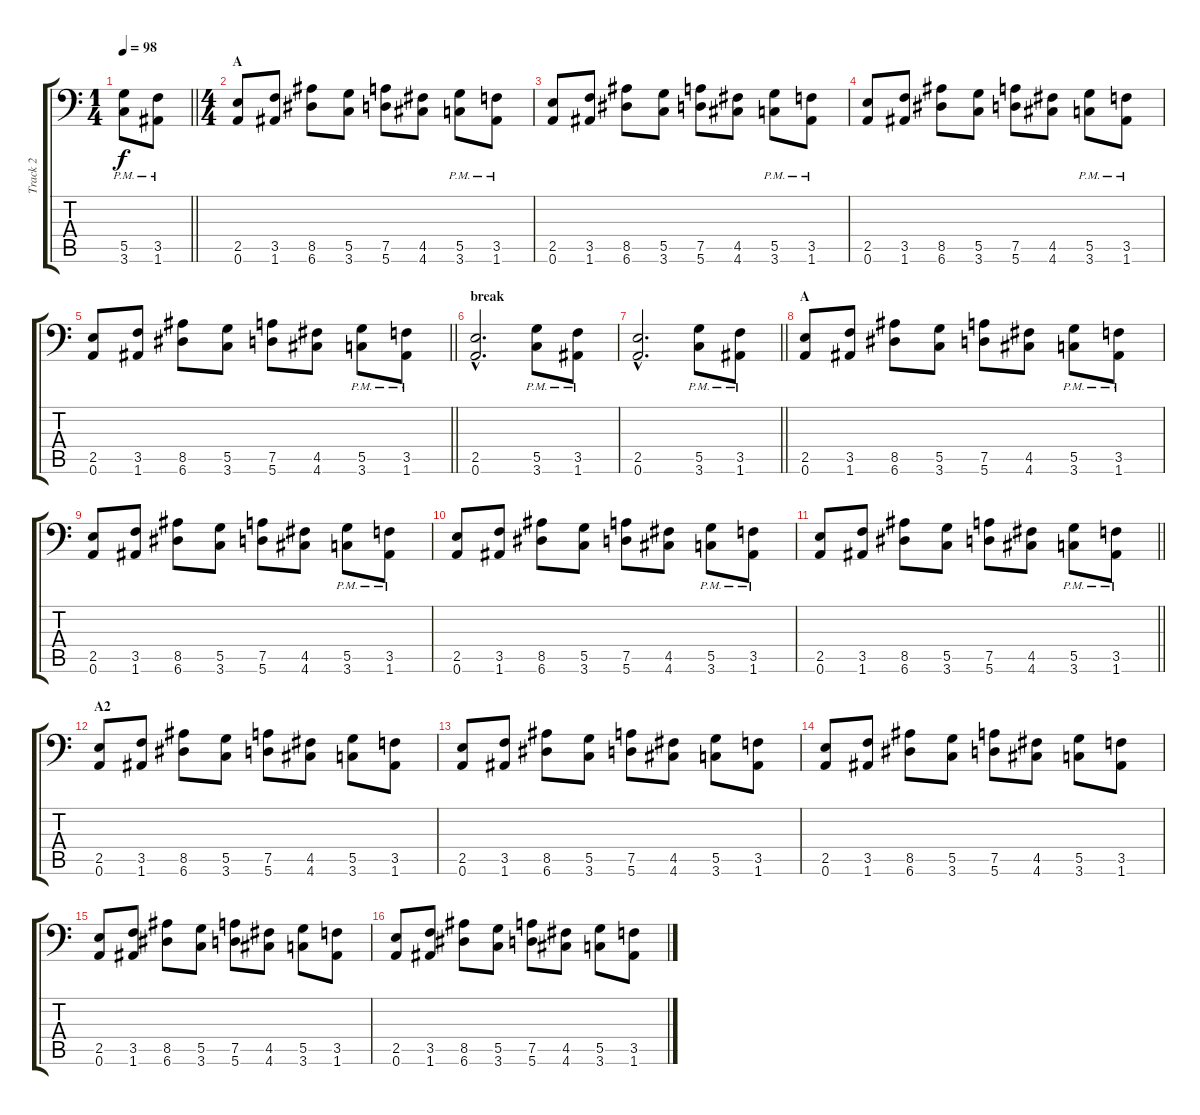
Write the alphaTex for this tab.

\track ("Track 2" "Track 2") {instrument distortionguitar}
\staff {score tabs}
\tuning (A3 E3 C3 G2 D2 A1) {hide}
\ts (1 4)
\tempo 98
\clef f4
\barLineRight lightlight
\ks c
(5.5{pm} 3.6{pm}).8{dy f instrument distortionguitar} (3.5{pm} 1.6{pm}).8 |
\ts (4 4)
\section ("" "A")
(2.5 0.6).8 (3.5 1.6).8 (8.5 6.6).8 (5.5 3.6).8 (7.5 5.6).8 (4.5 4.6).8 (5.5{pm} 3.6{pm}).8 (3.5{pm} 1.6{pm}).8 |
(2.5 0.6).8 (3.5 1.6).8 (8.5 6.6).8 (5.5 3.6).8 (7.5 5.6).8 (4.5 4.6).8 (5.5{pm} 3.6{pm}).8 (3.5{pm} 1.6{pm}).8 |
(2.5 0.6).8 (3.5 1.6).8 (8.5 6.6).8 (5.5 3.6).8 (7.5 5.6).8 (4.5 4.6).8 (5.5{pm} 3.6{pm}).8 (3.5{pm} 1.6{pm}).8 |
\barLineRight lightlight
(2.5 0.6).8 (3.5 1.6).8 (8.5 6.6).8 (5.5 3.6).8 (7.5 5.6).8 (4.5 4.6).8 (5.5{pm} 3.6{pm}).8 (3.5{pm} 1.6{pm}).8 |
\section ("" "break")
(2.5{hac} 0.6{hac}).2{d} (5.5{pm} 3.6{pm}).8 (3.5{pm} 1.6{pm}).8 |
\barLineRight lightlight
(2.5{hac} 0.6{hac}).2{d} (5.5{pm} 3.6{pm}).8 (3.5{pm} 1.6{pm}).8 |
\section ("" "A")
(2.5 0.6).8 (3.5 1.6).8 (8.5 6.6).8 (5.5 3.6).8 (7.5 5.6).8 (4.5 4.6).8 (5.5{pm} 3.6{pm}).8 (3.5{pm} 1.6{pm}).8 |
(2.5 0.6).8 (3.5 1.6).8 (8.5 6.6).8 (5.5 3.6).8 (7.5 5.6).8 (4.5 4.6).8 (5.5{pm} 3.6{pm}).8 (3.5{pm} 1.6{pm}).8 |
(2.5 0.6).8 (3.5 1.6).8 (8.5 6.6).8 (5.5 3.6).8 (7.5 5.6).8 (4.5 4.6).8 (5.5{pm} 3.6{pm}).8 (3.5{pm} 1.6{pm}).8 |
\barLineRight lightlight
(2.5 0.6).8 (3.5 1.6).8 (8.5 6.6).8 (5.5 3.6).8 (7.5 5.6).8 (4.5 4.6).8 (5.5{pm} 3.6{pm}).8 (3.5{pm} 1.6{pm}).8 |
\section ("" "A2")
(2.5 0.6).8 (3.5 1.6).8 (8.5 6.6).8 (5.5 3.6).8 (7.5 5.6).8 (4.5 4.6).8 (5.5 3.6).8 (3.5 1.6).8 |
(2.5 0.6).8 (3.5 1.6).8 (8.5 6.6).8 (5.5 3.6).8 (7.5 5.6).8 (4.5 4.6).8 (5.5 3.6).8 (3.5 1.6).8 |
(2.5 0.6).8 (3.5 1.6).8 (8.5 6.6).8 (5.5 3.6).8 (7.5 5.6).8 (4.5 4.6).8 (5.5 3.6).8 (3.5 1.6).8 |
(2.5 0.6).8 (3.5 1.6).8 (8.5 6.6).8 (5.5 3.6).8 (7.5 5.6).8 (4.5 4.6).8 (5.5 3.6).8 (3.5 1.6).8 |
(2.5 0.6).8 (3.5 1.6).8 (8.5 6.6).8 (5.5 3.6).8 (7.5 5.6).8 (4.5 4.6).8 (5.5 3.6).8 (3.5 1.6).8
